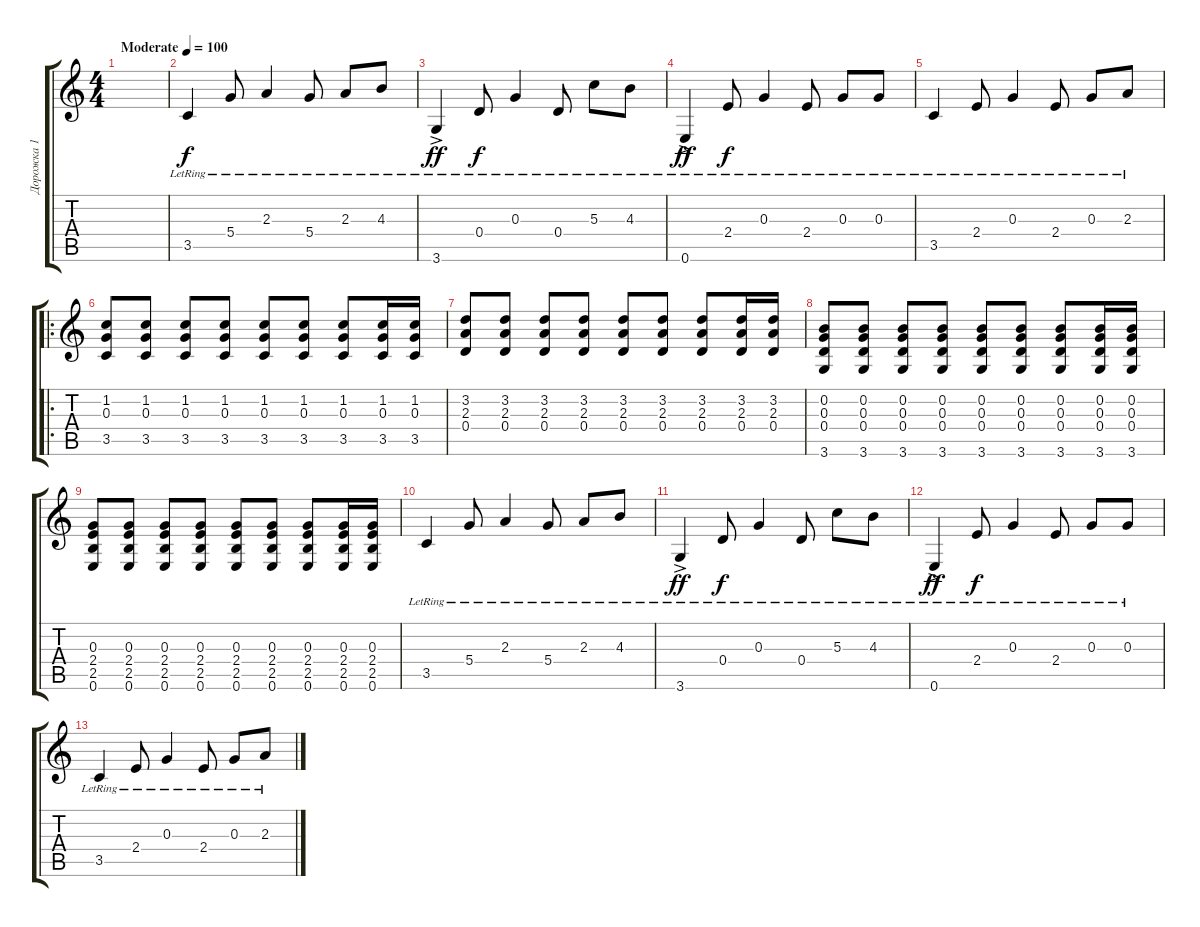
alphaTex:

\track ("Дорожка 1" "Дорожка 1") {instrument acousticguitarsteel}
\staff {score tabs}
\tuning (E4 B3 G3 D3 A2 E2) {hide}
\ts (4 4)
\tempo (100 "Moderate")
\clef g2
\ks c
|
3.5{lr}.4 5.4{lr}.8 2.3{lr}.4 5.4{lr}.8 2.3{lr}.8 4.3{lr}.8 |
3.6{ac lr}.4{dy ff} 0.4{lr}.8{dy f} 0.3{lr}.4 0.4{lr}.8 5.3{lr}.8 4.3{lr}.8 |
0.6{ac lr}.4{dy ff} 2.4{lr}.8{dy f} 0.3{lr}.4 2.4{lr}.8 0.3{lr}.8 0.3{lr}.8 |
3.5{lr}.4 2.4{lr}.8 0.3{lr}.4 2.4{lr}.8 0.3{lr}.8 2.3{lr}.8 |
\ro
(1.2 0.3 3.5).8 (1.2 0.3 3.5).8 (1.2 0.3 3.5).8 (1.2 0.3 3.5).8 (1.2 0.3 3.5).8 (1.2 0.3 3.5).8 (1.2 0.3 3.5).8 (1.2 0.3 3.5).16 (1.2 0.3 3.5).16 |
(3.2 2.3 0.4).8 (3.2 2.3 0.4).8 (3.2 2.3 0.4).8 (3.2 2.3 0.4).8 (3.2 2.3 0.4).8 (3.2 2.3 0.4).8 (3.2 2.3 0.4).8 (3.2 2.3 0.4).16 (3.2 2.3 0.4).16 |
(0.2 0.3 0.4 3.6).8 (0.2 0.3 0.4 3.6).8 (0.2 0.3 0.4 3.6).8 (0.2 0.3 0.4 3.6).8 (0.2 0.3 0.4 3.6).8 (0.2 0.3 0.4 3.6).8 (0.2 0.3 0.4 3.6).8 (0.2 0.3 0.4 3.6).16 (0.2 0.3 0.4 3.6).16 |
(0.3 2.4 2.5 0.6).8 (0.3 2.4 2.5 0.6).8 (0.3 2.4 2.5 0.6).8 (0.3 2.4 2.5 0.6).8 (0.3 2.4 2.5 0.6).8 (0.3 2.4 2.5 0.6).8 (0.3 2.4 2.5 0.6).8 (0.3 2.4 2.5 0.6).16 (0.3 2.4 2.5 0.6).16 |
3.5{lr}.4 5.4{lr}.8 2.3{lr}.4 5.4{lr}.8 2.3{lr}.8 4.3{lr}.8 |
3.6{ac lr}.4{dy ff} 0.4{lr}.8{dy f} 0.3{lr}.4 0.4{lr}.8 5.3{lr}.8 4.3{lr}.8 |
0.6{ac lr}.4{dy ff} 2.4{lr}.8{dy f} 0.3{lr}.4 2.4{lr}.8 0.3{lr}.8 0.3{lr}.8 |
3.5{lr}.4 2.4{lr}.8 0.3{lr}.4 2.4{lr}.8 0.3{lr}.8 2.3{lr}.8
